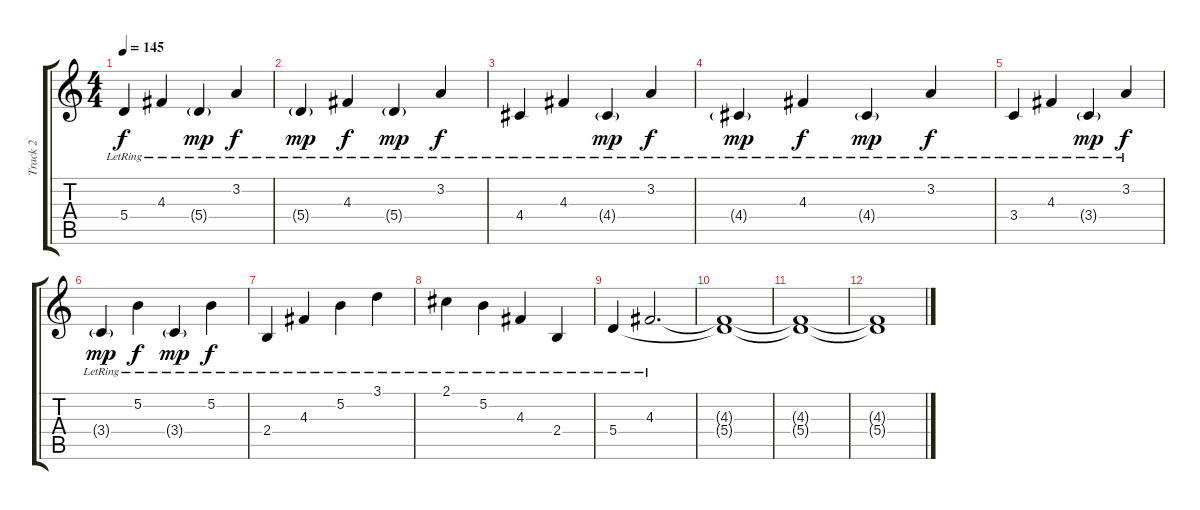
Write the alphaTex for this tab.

\track ("Track 2" "Track 2") {instrument distortionguitar}
\staff {score tabs}
\tuning (B3 Gb3 D3 A2 E2 B1) {hide}
\ts (4 4)
\tempo 145
\clef g2
\ks c
5.4{lr}.4{dy f instrument electricguitarjazz} 4.3{lr}.4 5.4{g lr}.4{dy mp} 3.2{lr}.4{dy f} |
5.4{g lr}.4{dy mp} 4.3{lr}.4{dy f} 5.4{g lr}.4{dy mp} 3.2{lr}.4{dy f} |
4.4{lr}.4 4.3{lr}.4 4.4{g lr}.4{dy mp} 3.2{lr}.4{dy f} |
4.4{g lr}.4{dy mp} 4.3{lr}.4{dy f} 4.4{g lr}.4{dy mp} 3.2{lr}.4{dy f} |
3.4{lr}.4 4.3{lr}.4 3.4{g lr}.4{dy mp} 3.2{lr}.4{dy f} |
3.4{g lr}.4{dy mp} 5.2{lr}.4{dy f} 3.4{g lr}.4{dy mp} 5.2{lr}.4{dy f} |
2.4{lr}.4 4.3{lr}.4 5.2{lr}.4 3.1{lr}.4 |
2.1{lr}.4 5.2{lr}.4 4.3{lr}.4 2.4{lr}.4 |
5.4{lr}.4 4.3{lr}.2{d} |
(4.3{t} 5.4{t}).1 |
(4.3{t} 5.4{t}).1 |
(4.3{t} 5.4{t}).1
